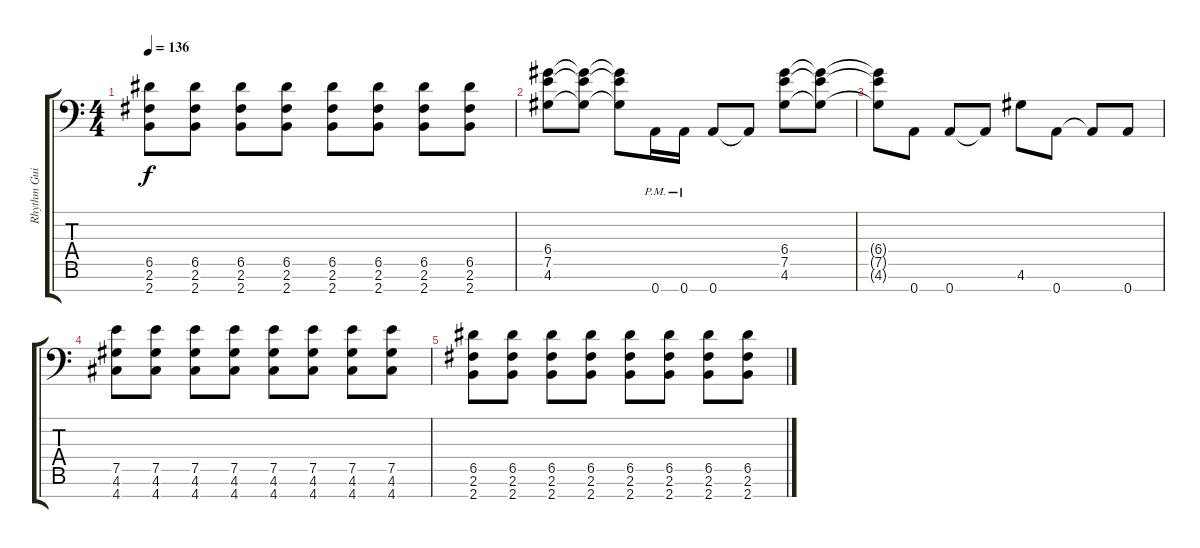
\track ("Rhythm Guitar 2" "Rhythm Gui") {instrument distortionguitar}
\staff {score tabs}
\tuning (E4 B3 Gb3 D3 A2 E2 A1) {hide}
\ts (4 4)
\tempo 136
\clef f4
\ks c
(6.5 2.6 2.7).8{dy f} (6.5 2.6 2.7).8 (6.5 2.6 2.7).8 (6.5 2.6 2.7).8 (6.5 2.6 2.7).8 (6.5 2.6 2.7).8 (6.5 2.6 2.7).8 (6.5 2.6 2.7).8 |
(6.4 7.5 4.6).8 (6.4{t} 7.5{t} 4.6{t}).8 (6.4{t} 7.5{t} 4.6{t}).8 0.7{pm}.16 0.7{pm}.16 0.7.8 0.7{t}.8 (6.4 7.5 4.6).8 (6.4{t} 7.5{t} 4.6{t}).8 |
(6.4{t} 7.5{t} 4.6{t}).8 0.7.8 0.7.8 0.7{t}.8 4.6.8 0.7.8 0.7{t}.8 0.7.8 |
(7.5 4.6 4.7).8 (7.5 4.6 4.7).8 (7.5 4.6 4.7).8 (7.5 4.6 4.7).8 (7.5 4.6 4.7).8 (7.5 4.6 4.7).8 (7.5 4.6 4.7).8 (7.5 4.6 4.7).8 |
(6.5 2.6 2.7).8 (6.5 2.6 2.7).8 (6.5 2.6 2.7).8 (6.5 2.6 2.7).8 (6.5 2.6 2.7).8 (6.5 2.6 2.7).8 (6.5 2.6 2.7).8 (6.5 2.6 2.7).8
